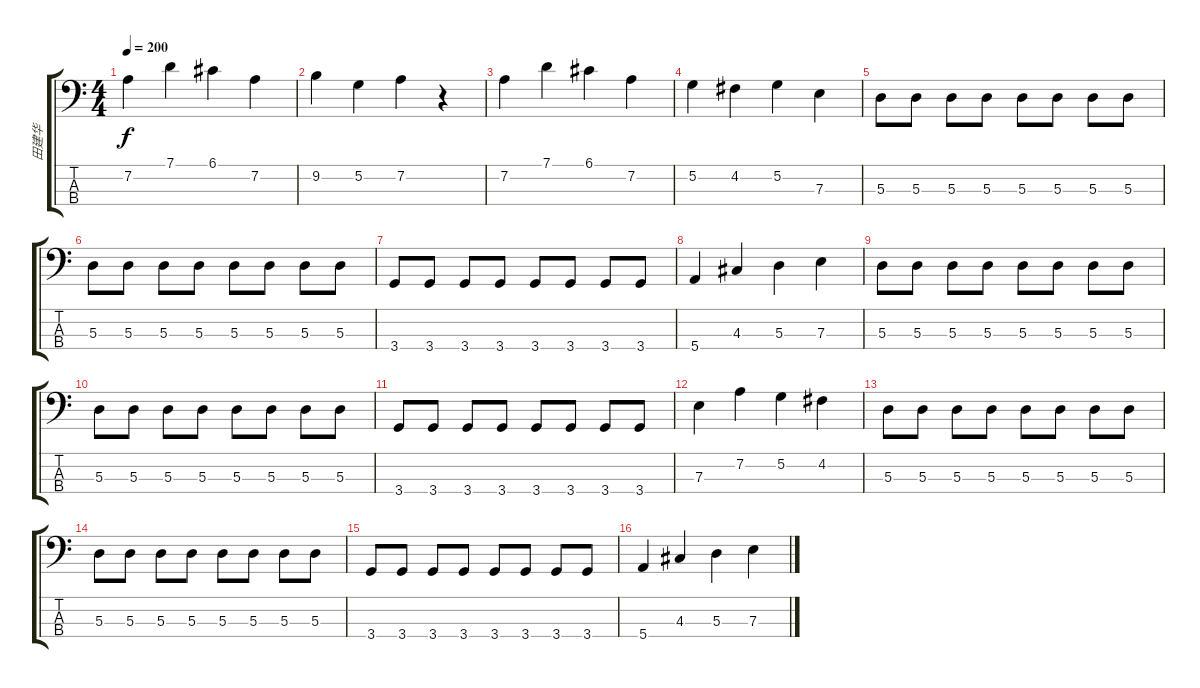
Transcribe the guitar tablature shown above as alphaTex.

\track ("田建华" "田建华") {instrument electricbasspick}
\staff {score tabs}
\tuning (G2 D2 A1 E1) {hide}
\ts (4 4)
\tempo 200
\clef f4
\ks c
7.2.4{dy f} 7.1.4 6.1.4 7.2.4 |
9.2.4 5.2.4 7.2.4 r.4 |
7.2.4 7.1.4 6.1.4 7.2.4 |
5.2.4 4.2.4 5.2.4 7.3.4 |
5.3.8 5.3.8 5.3.8 5.3.8 5.3.8 5.3.8 5.3.8 5.3.8 |
5.3.8 5.3.8 5.3.8 5.3.8 5.3.8 5.3.8 5.3.8 5.3.8 |
3.4.8 3.4.8 3.4.8 3.4.8 3.4.8 3.4.8 3.4.8 3.4.8 |
5.4.4 4.3.4 5.3.4 7.3.4 |
5.3.8 5.3.8 5.3.8 5.3.8 5.3.8 5.3.8 5.3.8 5.3.8 |
5.3.8 5.3.8 5.3.8 5.3.8 5.3.8 5.3.8 5.3.8 5.3.8 |
3.4.8 3.4.8 3.4.8 3.4.8 3.4.8 3.4.8 3.4.8 3.4.8 |
7.3.4 7.2.4 5.2.4 4.2.4 |
5.3.8 5.3.8 5.3.8 5.3.8 5.3.8 5.3.8 5.3.8 5.3.8 |
5.3.8 5.3.8 5.3.8 5.3.8 5.3.8 5.3.8 5.3.8 5.3.8 |
3.4.8 3.4.8 3.4.8 3.4.8 3.4.8 3.4.8 3.4.8 3.4.8 |
5.4.4 4.3.4 5.3.4 7.3.4
